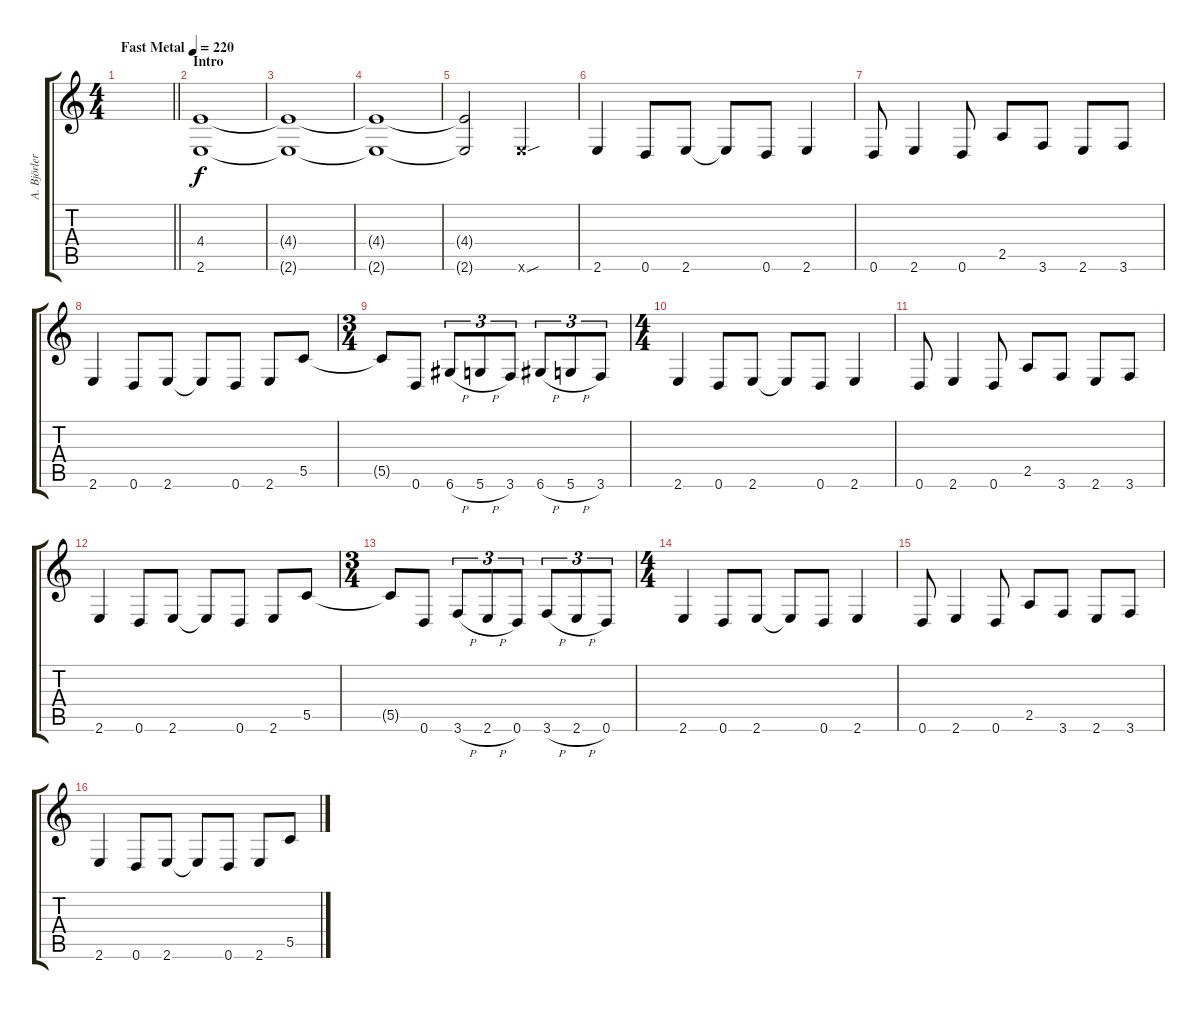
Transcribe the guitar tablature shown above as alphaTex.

\track ("A. Björler" "A. Björler") {instrument distortionguitar}
\staff {score tabs}
\tuning (D4 A3 F3 C3 G2 D2) {hide}
\ts (4 4)
\tempo (220 "Fast Metal")
\clef g2
\barLineRight lightlight
\ks c
|
\section ("" "Intro")
(4.4 2.6).1 |
(4.4{t} 2.6{t}).1 |
(4.4{t} 2.6{t}).1 |
(4.4{t} 2.6{t}).2 2.6{sou x}.2 |
2.6.4 0.6.8 2.6.8 2.6{t}.8 0.6.8 2.6.4 |
0.6.8 2.6.4 0.6.8 2.5.8 3.6.8 2.6.8 3.6.8 |
2.6.4 0.6.8 2.6.8 2.6{t}.8 0.6.8 2.6.8 5.5.8 |
\ts (3 4)
5.5{t}.8 0.6.8 6.6{h}.8{tu (3 2)} 5.6{h}.8{tu (3 2)} 3.6.8{tu (3 2)} 6.6{h}.8{tu (3 2)} 5.6{h}.8{tu (3 2)} 3.6.8{tu (3 2)} |
\ts (4 4)
2.6.4 0.6.8 2.6.8 2.6{t}.8 0.6.8 2.6.4 |
0.6.8 2.6.4 0.6.8 2.5.8 3.6.8 2.6.8 3.6.8 |
2.6.4 0.6.8 2.6.8 2.6{t}.8 0.6.8 2.6.8 5.5.8 |
\ts (3 4)
5.5{t}.8 0.6.8 3.6{h}.8{tu (3 2)} 2.6{h}.8{tu (3 2)} 0.6.8{tu (3 2)} 3.6{h}.8{tu (3 2)} 2.6{h}.8{tu (3 2)} 0.6.8{tu (3 2)} |
\ts (4 4)
2.6.4 0.6.8 2.6.8 2.6{t}.8 0.6.8 2.6.4 |
0.6.8 2.6.4 0.6.8 2.5.8 3.6.8 2.6.8 3.6.8 |
2.6.4 0.6.8 2.6.8 2.6{t}.8 0.6.8 2.6.8 5.5.8
